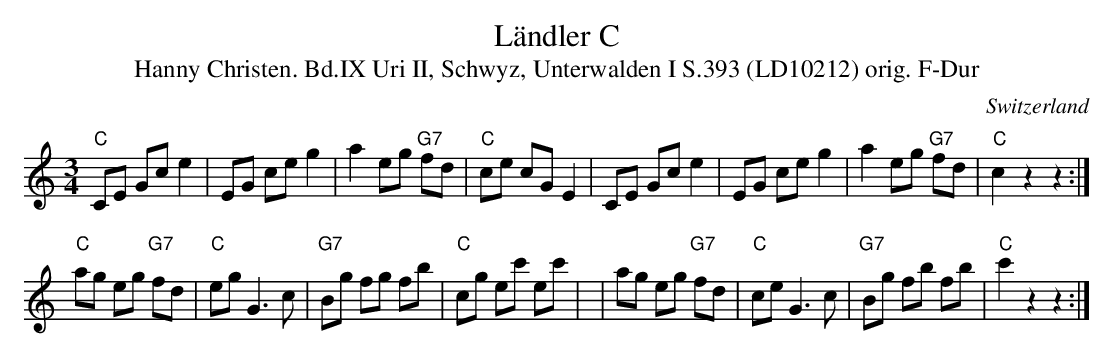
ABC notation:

X:1
T:L\"andler C
T:Hanny Christen. Bd.IX Uri II, Schwyz, Unterwalden I S.393 (LD10212) orig. F-Dur
M:3/4
L:1/8
O:Switzerland
K:C major
"C"CE Gc e2 | EG ce g2 | a2 eg "G7"fd | "C"ce cG E2 | CE Gc e2 | EG ce g2 | a2 eg "G7"fd | "C"c2 z2z2 :|
"C"ag eg "G7"fd | "C"eg G3c | "G7"Bg fg fb | "C"cg ec' ec' | | ag eg "G7"fd | "C"ce G3c | "G7"Bg fb fb | "C"c'2 z2z2 :|
